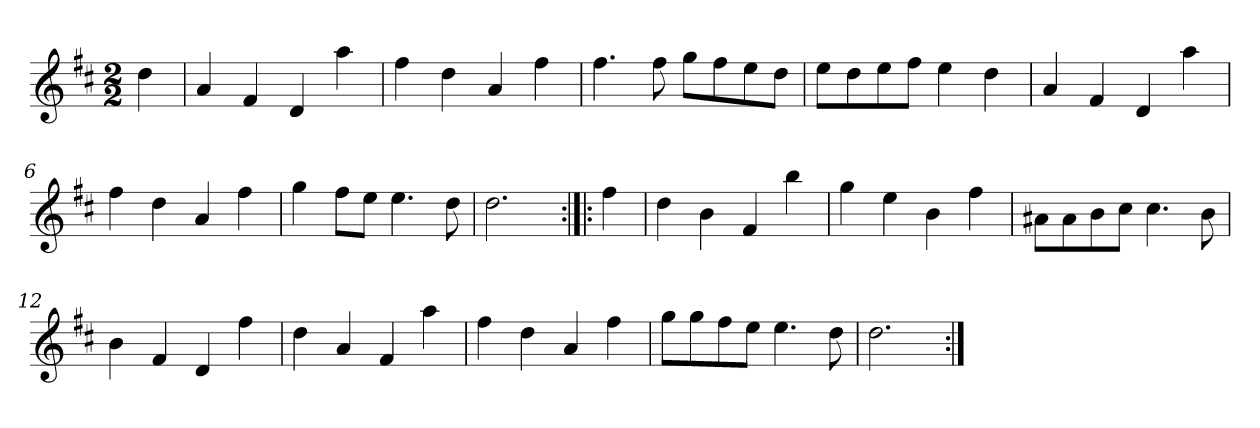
**kern
*part1
*staff1
*clefG2
*k[f#c#]
*D:
*M2/2
*MM120
=
4dd
=1
4a
4f#
4d
4aa
=2
4ff#
4dd
4a
4ff#
=3
4.ff#
8ff#
8gg\L
8ff#\
8ee\
8dd\J
=4
8ee\L
8dd\
8ee\
8ff#\J
4ee
4dd
=5
4a
4f#
4d
4aa
=6
4ff#
4dd
4a
4ff#
=7
4gg
8ff#\L
8ee\J
4.ee
8dd
=8
2.dd
=:|!|:
4ff#
=9
4dd
4b
4f#
4bb
=10
4gg
4ee
4b
4ff#
=11
8a#X\L
8a#\
8b\
8cc#\J
4.cc#
8b
=12
4b
4f#
4d
4ff#
=13
4dd
4a
4f#
4aa
=14
4ff#
4dd
4a
4ff#
=15
8gg\L
8gg\
8ff#\
8ee\J
4.ee
8dd
=16
2.dd
=:|!
*-
